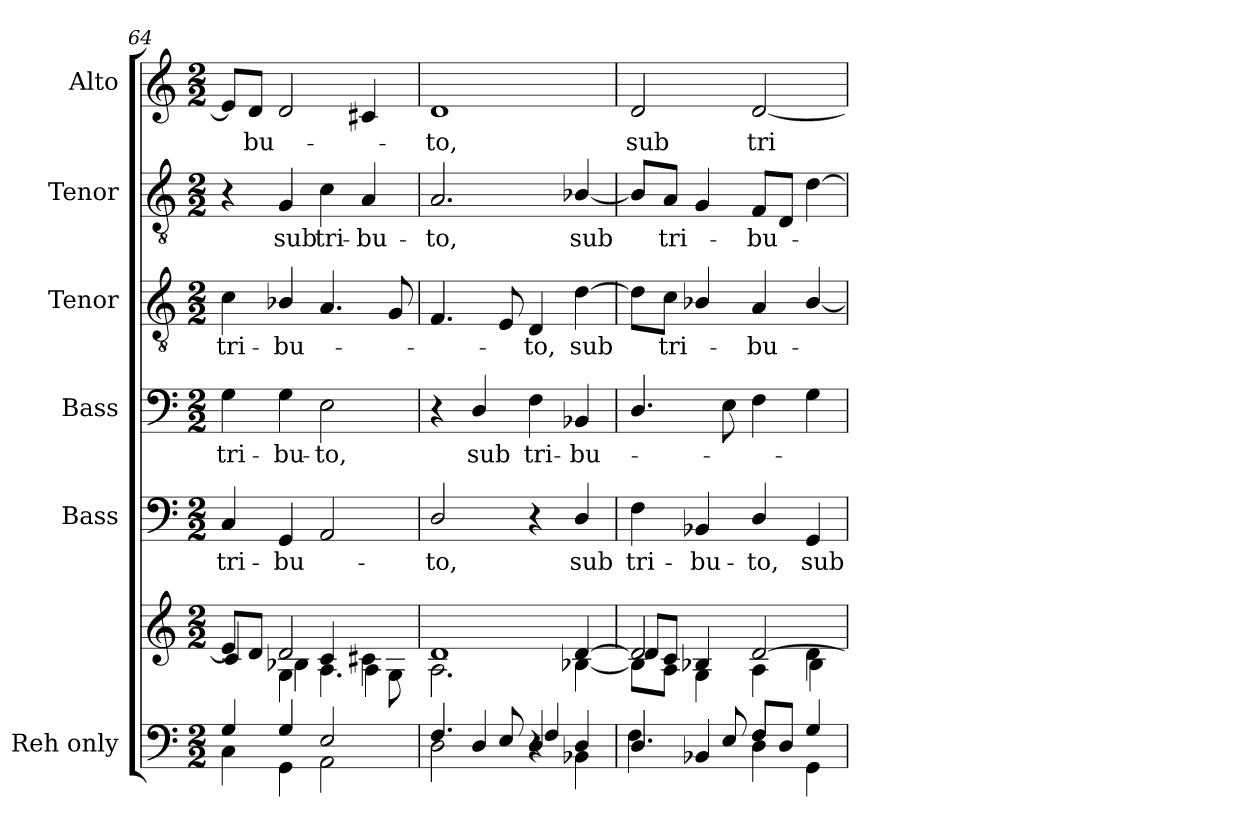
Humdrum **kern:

**kern	**kern	**kern	**text	**kern	**text	**kern	**text	**kern	**text	**kern	**text
*part6	*part6	*part5	*part5	*part4	*part4	*part3	*part3	*part2	*part2	*part1	*part1
*staff7	*staff6	*staff5	*staff5	*staff4	*staff4	*staff3	*staff3	*staff2	*staff2	*staff1	*staff1
*I"Reh only	*	*I"Bass	*	*I"Bass	*	*I"Tenor	*	*I"Tenor	*	*I"Alto	*
*	*	*I'B.	*	*I'B.	*	*I'T.	*	*I'T.	*	*I'A.	*
*clefF4	*clefG2	*clefF4	*	*clefF4	*	*clefGv2	*	*clefGv2	*	*clefG2	*
*	*	*	*	*	*	*ITrd7c12	*	*ITrd7c12	*	*	*
*k[]	*k[]	*k[]	*	*k[]	*	*k[]	*	*k[]	*	*k[]	*
*C:	*C:	*C:	*	*C:	*	*C:	*	*C:	*	*C:	*
*M2/2	*M2/2	*M2/2	*	*M2/2	*	*M2/2	*	*M2/2	*	*M2/2	*
=64	=64	=64	=64	=64	=64	=64	=64	=64	=64	=64	=64
*^	*^	*	*	*	*	*	*	*	*	*	*
*	*	*	*^	*	*	*	*	*	*	*	*	*	*
!	!	!	!	!	!	!LO:LY:b:color=#000000	!	!	!	!	!	!	!	!
!	!	!	!	!	!	!	!	!LO:LY:b:color=#000000	!	!	!	!	!	!
!	!	!	!	!	!	!	!	!	!	!LO:LY:b:color=#000000	!	!	!	!
4Gi/	4Ci\	8ei/L]	4ryy	4ci/	4Ci/	tri-	4Gi\	tri-	4Ci\	tri-	4r	.	8ei/L]	.
!	!	!	!	!	!	!	!	!	!	!	!	!	!	!LO:LY:b:color=#000000
.	.	8di/J	.	.	.	.	.	.	.	.	.	.	8di/J	-bu-
!	!	!	!	!	!	!LO:LY:b:color=#000000	!	!	!	!	!	!	!	!
!	!	!	!	!	!	!	!	!LO:LY:b:color=#000000	!	!	!	!	!	!
!	!	!	!	!	!	!	!	!	!	!LO:LY:b:color=#000000	!	!	!	!
!	!	!	!	!	!	!	!	!	!	!	!	!LO:LY:b:color=#000000	!	!
4Gi/	4GGi\	2di/	4Gi\	4B-Xi\	4GGi/	-bu-	4Gi\	-bu-	4BB-Xi/	-bu-	4GGi/	sub	2di/	.
!	!	!	!	!	!	!	!	!LO:LY:b:color=#000000	!	!	!	!	!	!
!	!	!	!	!	!	!	!	!	!	!	!	!LO:LY:b:color=#000000	!	!
2Ei/	2AAi\	.	4ci/	4.Ai\	2AAi/	.	2Ei\	-to,	4.AAi/	.	4Ci\	tri-	.	.
!	!	!	!	!	!	!	!	!	!	!	!	!LO:LY:b:color=#000000	!	!
.	.	4c#Xi\	4Ai\	.	.	.	.	.	.	.	4AAi/	-bu-	4c#Xi/	.
.	.	.	.	8Gi\	.	.	.	.	8GGi/	.	.	.	.	.
=65	=65	=65	=65	=65	=65	=65	=65	=65	=65	=65	=65	=65	=65	=65
*	*^	*	*	*	*	*	*	*	*	*	*	*	*	*
!	!	!	!	!	!	!	!LO:LY:b:color=#000000	!	!	!	!	!	!	!	!
!	!	!	!	!	!	!	!	!	!	!	!	!	!LO:LY:b:color=#000000	!	!
!	!	!	!	!	!	!	!	!	!	!	!	!	!	!	!LO:LY:b:color=#000000
4.Fi/	4ryy	2Di\	1di	2.Ai\	2.ryy	2Di/	-to,	4r	.	4.FFi/	.	2.AAi/	-to,	1di	-to,
!	!	!	!	!	!	!	!	!	!LO:LY:b:color=#000000	!	!	!	!	!	!
.	4Di/	.	.	.	.	.	.	4Di/	sub	.	.	.	.	.	.
8Ei/	.	.	.	.	.	.	.	.	.	8EEi/	.	.	.	.	.
!	!	!	!	!	!	!	!	!	!LO:LY:b:color=#000000	!	!	!	!	!	!
!	!	!	!	!	!	!	!	!	!	!	!LO:LY:b:color=#000000	!	!	!	!
4Di/	4Fi/	4r	.	.	.	4r	.	4Fi\	tri-	4DDi/	-to,	.	.	.	.
!	!	!	!	!	!	!	!LO:LY:b:color=#000000	!	!	!	!	!	!	!	!
!	!	!	!	!	!	!	!	!	!LO:LY:b:color=#000000	!	!	!	!	!	!
!	!	!	!	!	!	!	!	!	!	!	!LO:LY:b:color=#000000	!	!	!	!
!	!	!	!	!	!	!	!	!	!	!	!	!	!LO:LY:b:color=#000000	!	!
4ryy	4BB-Xi\	4Di/	.	[4B-Xi\	[4di/	4Di/	sub	4BB-Xi/	-bu-	[4Di\	sub	[4BB-Xi/	sub	.	.
=66	=66	=66	=66	=66	=66	=66	=66	=66	=66	=66	=66	=66	=66	=66	=66
!	!	!	!	!	!	!	!LO:LY:b:color=#000000	!	!	!	!	!	!	!	!
!	!	!	!	!	!	!	!	!	!	!	!	!	!	!	!LO:LY:b:color=#000000
2ryy	4.Di/	4Fi\	2di/]	8B-i\L]	8di/L	4Fi\	tri-	4.Di/	.	8Di\L]	.	8BB-i/L]	.	2di/	sub
!	!	!	!	!	!	!	!	!	!	!	!LO:LY:b:color=#000000	!	!	!	!
!	!	!	!	!	!	!	!	!	!	!	!	!	!LO:LY:b:color=#000000	!	!
.	.	.	.	8Ai\J	8ci/J	.	.	.	.	8Ci\J	tri-	8AAi/J	tri-	.	.
!	!	!	!	!	!	!	!LO:LY:b:color=#000000	!	!	!	!	!	!	!	!
.	.	4BB-Xi/	.	4Gi\	4B-Xi/	4BB-Xi/	-bu-	.	.	4BB-Xi/	.	4GGi/	.	.	.
.	8Ei/	.	.	.	.	.	.	8Ei\	.	.	.	.	.	.	.
!	!	!	!	!	!	!	!LO:LY:b:color=#000000	!	!	!	!	!	!	!	!
!	!	!	!	!	!	!	!	!	!	!	!LO:LY:b:color=#000000	!	!	!	!
!	!	!	!	!	!	!	!	!	!	!	!	!	!LO:LY:b:color=#000000	!	!
!	!	!	!	!	!	!	!	!	!	!	!	!	!	!	!LO:LY:b:color=#000000
8Fi/L	4Fi/	4Di\	[2di/	4ryy	4Ai\	4Di/	-to,	4Fi\	.	4AAi/	-bu-	8FFi/L	-bu-	[2di/	tri-
8Di/J	.	.	.	.	.	.	.	.	.	.	.	8DDi/J	.	.	.
!	!	!	!	!	!	!	!LO:LY:b:color=#000000	!	!	!	!	!	!	!	!
4ryy	4Gi/	4GGi\	.	4di\	4B-i\	4GGi/	sub	4Gi\	.	[4BB-i/	.	[4Di\	.	.	.
*v	*v	*v	*	*	*	*	*	*	*	*	*	*	*	*	*
*	*v	*v	*v	*	*	*	*	*	*	*	*	*	*
=	=	=	=	=	=	=	=	=	=	=	=
*-	*-	*-	*-	*-	*-	*-	*-	*-	*-	*-	*-
